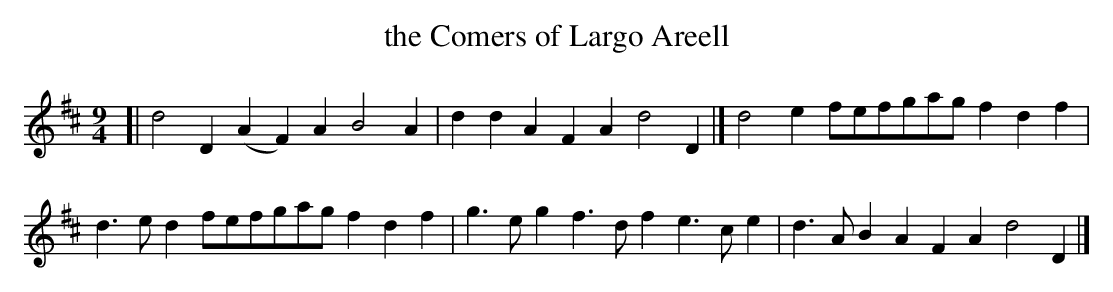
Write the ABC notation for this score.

X:1
T: the Comers of Largo Areell
M: 9/4
L: 1/8
K: D
[|\
d4D2 (A2F2)A2 B4A2 | d2d2 A2F2A2 d4D2 |] d4e2 fefgag f2d2f2 |
d3ed2 fefgag f2d2f2 | g3eg2 f3df2 e3ce2 | d3AB2 A2F2A2 d4D2 |]
